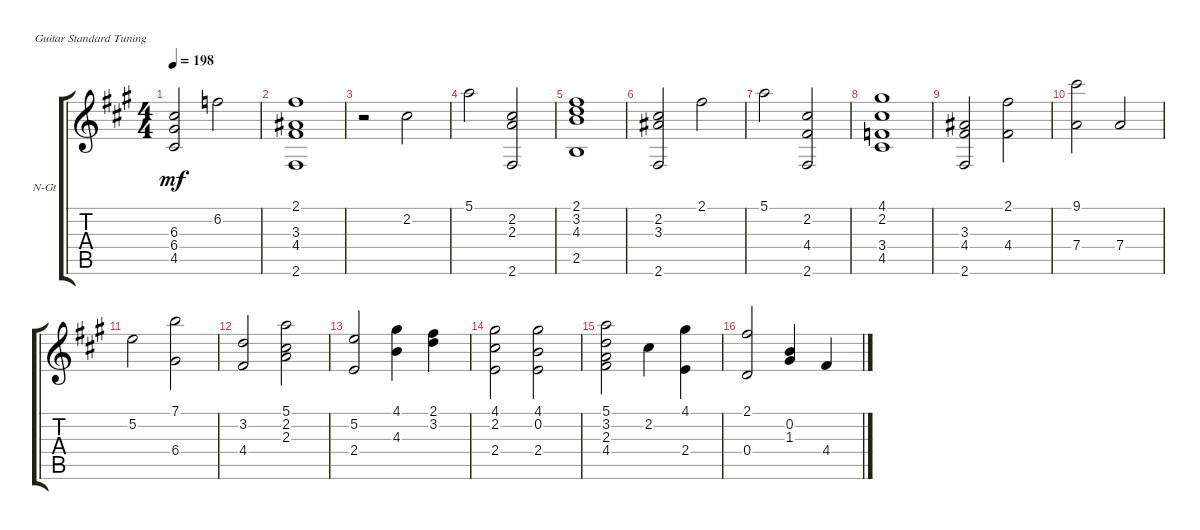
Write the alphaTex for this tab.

\defaultSystemsLayout 4
\bracketExtendMode groupsimilarinstruments
\firstSystemTrackNameOrientation horizontal
\otherSystemsTrackNameOrientation horizontal
\track ("Nylon Guitar" "N-Gt") {instrument acousticguitarnylon}
\staff {score tabs}
\tuning (E4 B3 G3 D3 A2 E2)
\ts (4 4)
\tempo 198
\clef g2
\ks a
(4.5 6.4 6.3).2{dy mf} 6.2.2 |
(2.1 3.3 4.4 2.6).1 |
r.2 2.2.2 |
5.1.2 (2.2 2.3 2.6).2 |
(2.1 3.2 4.3 2.5).1 |
(2.6 3.3 2.2).2 2.1.2 |
5.1.2 (2.2 4.4 2.6).2 |
(4.1 4.5 3.4 2.2).1 |
(3.3 4.4 2.6).2 (4.4 2.1).2 |
(9.1 7.4).2 7.4.2 |
5.2.2 (7.1 6.4).2 |
(3.2 4.4).2 (2.3 2.2 5.1).2 |
(5.2 2.4).2 (4.3 4.1).4 (2.1 3.2).4 |
(4.1 2.2 2.4).2 (4.1 0.2 2.4).2 |
(5.1 3.2 2.3 4.4).2 2.2.4 (4.1 2.4).4 |
(0.4 2.1).2 (0.2 1.3).4 4.4.4
